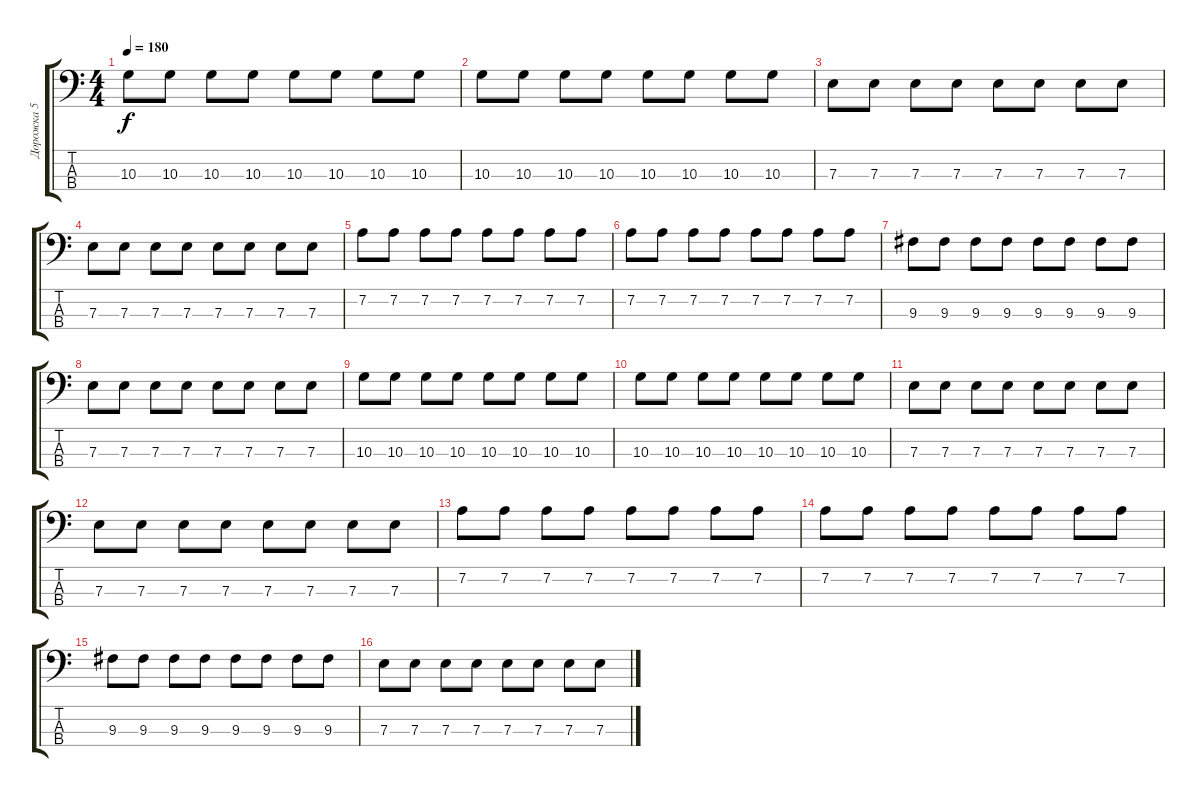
\track ("Дорожка 5" "Дорожка 5") {instrument electricbassfinger}
\staff {score tabs}
\tuning (G2 D2 A1 E1) {hide}
\ts (4 4)
\tempo 180
\clef f4
\ks c
10.3.8{dy f} 10.3.8 10.3.8 10.3.8 10.3.8 10.3.8 10.3.8 10.3.8 |
10.3.8 10.3.8 10.3.8 10.3.8 10.3.8 10.3.8 10.3.8 10.3.8 |
7.3.8 7.3.8 7.3.8 7.3.8 7.3.8 7.3.8 7.3.8 7.3.8 |
7.3.8 7.3.8 7.3.8 7.3.8 7.3.8 7.3.8 7.3.8 7.3.8 |
7.2.8 7.2.8 7.2.8 7.2.8 7.2.8 7.2.8 7.2.8 7.2.8 |
7.2.8 7.2.8 7.2.8 7.2.8 7.2.8 7.2.8 7.2.8 7.2.8 |
9.3.8 9.3.8 9.3.8 9.3.8 9.3.8 9.3.8 9.3.8 9.3.8 |
7.3.8 7.3.8 7.3.8 7.3.8 7.3.8 7.3.8 7.3.8 7.3.8 |
10.3.8 10.3.8 10.3.8 10.3.8 10.3.8 10.3.8 10.3.8 10.3.8 |
10.3.8 10.3.8 10.3.8 10.3.8 10.3.8 10.3.8 10.3.8 10.3.8 |
7.3.8 7.3.8 7.3.8 7.3.8 7.3.8 7.3.8 7.3.8 7.3.8 |
7.3.8 7.3.8 7.3.8 7.3.8 7.3.8 7.3.8 7.3.8 7.3.8 |
7.2.8 7.2.8 7.2.8 7.2.8 7.2.8 7.2.8 7.2.8 7.2.8 |
7.2.8 7.2.8 7.2.8 7.2.8 7.2.8 7.2.8 7.2.8 7.2.8 |
9.3.8 9.3.8 9.3.8 9.3.8 9.3.8 9.3.8 9.3.8 9.3.8 |
7.3.8 7.3.8 7.3.8 7.3.8 7.3.8 7.3.8 7.3.8 7.3.8
